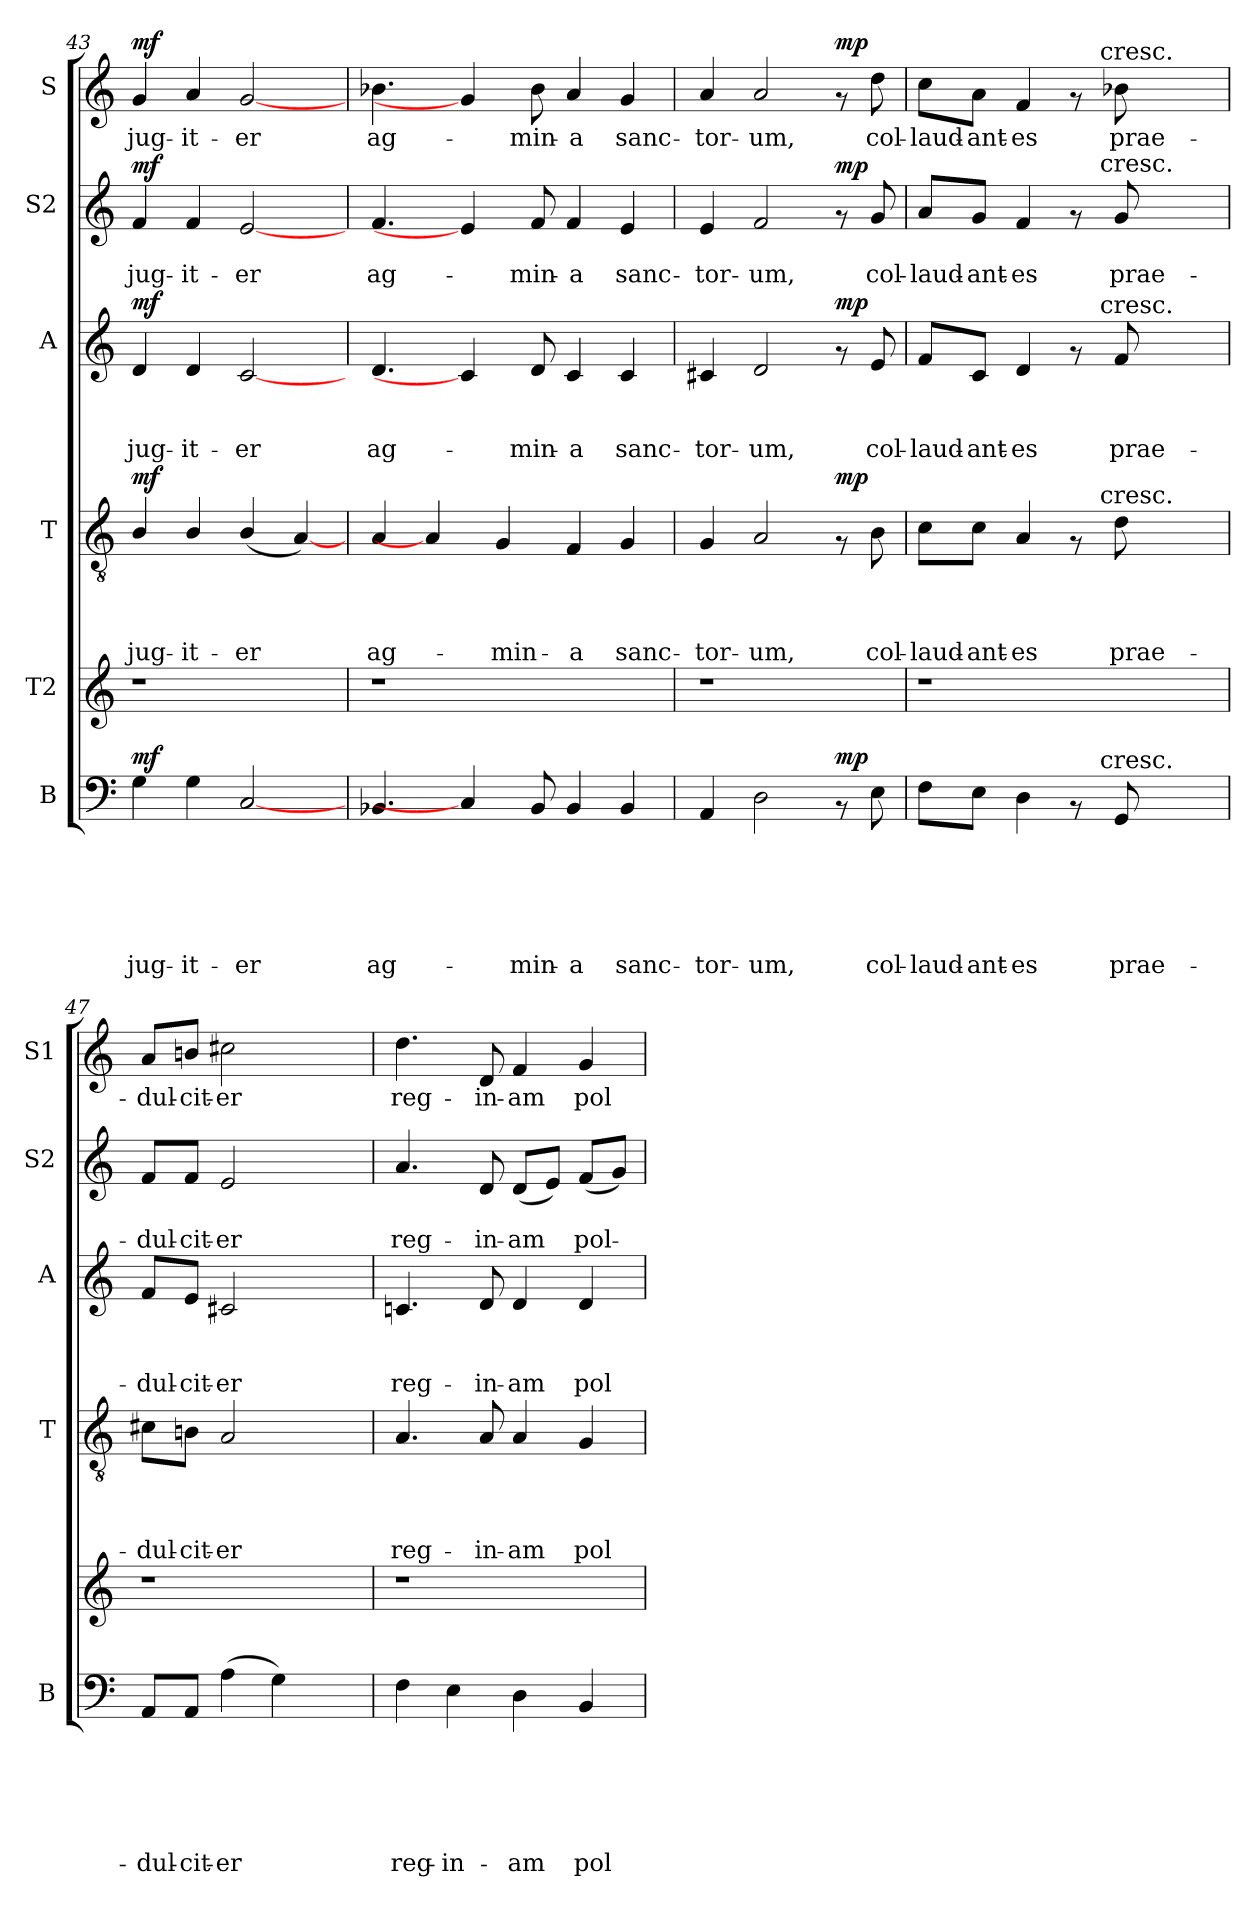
**kern	**text	**text	**text	**text	**text	**text	**dynam	**kern	**kern	**text	**text	**text	**text	**dynam	**kern	**text	**text	**text	**dynam	**kern	**text	**text	**dynam	**kern	**text	**dynam
*part6	*part6	*part6	*part6	*part6	*part6	*part6	*part6	*part5	*part4	*part4	*part4	*part4	*part4	*part4	*part3	*part3	*part3	*part3	*part3	*part2	*part2	*part2	*part2	*part1	*part1	*part1
*staff6	*staff6	*staff6	*staff6	*staff6	*staff6	*staff6	*staff6	*staff5	*staff4	*staff4	*staff4	*staff4	*staff4	*staff4	*staff3	*staff3	*staff3	*staff3	*staff3	*staff2	*staff2	*staff2	*staff2	*staff1	*staff1	*staff1
*I"B	*	*	*	*	*	*	*	*I"T2	*I"T	*	*	*	*	*	*I"A	*	*	*	*	*I"S2	*	*	*	*I"S	*	*
*I'B	*	*	*	*	*	*	*	*	*I'T	*	*	*	*	*	*I'A	*	*	*	*	*I'S2	*	*	*	*I'S1	*	*
*clefF4	*	*	*	*	*	*	*	*clefG2	*clefGv2	*	*	*	*	*	*clefG2	*	*	*	*	*clefG2	*	*	*	*clefG2	*	*
*k[]	*	*	*	*	*	*	*	*k[]	*k[]	*	*	*	*	*	*k[]	*	*	*	*	*k[]	*	*	*	*k[]	*	*
*C:	*	*	*	*	*	*	*	*C:	*C:	*	*	*	*	*	*C:	*	*	*	*	*C:	*	*	*	*C:	*	*
=43	=43	=43	=43	=43	=43	=43	=43	=43	=43	=43	=43	=43	=43	=43	=43	=43	=43	=43	=43	=43	=43	=43	=43	=43	=43	=43
!	!	!	!	!	!	!LO:LY:b	!LO:DY:a	!	!	!	!	!	!LO:LY:b	!LO:DY:a	!	!	!	!LO:LY:b	!LO:DY:a	!	!	!LO:LY:b	!LO:DY:a	!	!LO:LY:b	!LO:DY:a
4G\	.	.	.	.	.	jug-	mf	1r	4B/	.	.	.	jug-	mf	4d/	.	.	jug-	mf	4f/	.	jug-	mf	4g/	jug-	mf
!	!	!	!	!	!	!LO:LY:b	!	!	!	!	!	!	!LO:LY:b	!	!	!	!	!LO:LY:b	!	!	!	!LO:LY:b	!	!	!LO:LY:b	!
4G\	.	.	.	.	.	-it-	.	.	4B/	.	.	.	-it-	.	4d/	.	.	-it-	.	4f/	.	-it-	.	4a/	-it-	.
!	!	!	!	!	!	!LO:LY:b	!	!	!	!	!	!	!LO:LY:b	!	!	!	!	!LO:LY:b	!	!	!	!LO:LY:b	!	!	!LO:LY:b	!
[2C/	.	.	.	.	.	-er	.	.	(<4B/	.	.	.	-er	.	[2c/	.	.	-er	.	[2e/	.	-er	.	[2g/	-er	.
.	.	.	.	.	.	.	.	.	[4A/)	.	.	.	.	.	.	.	.	.	.	.	.	.	.	.	.	.
=44	=44	=44	=44	=44	=44	=44	=44	=44	=44	=44	=44	=44	=44	=44	=44	=44	=44	=44	=44	=44	=44	=44	=44	=44	=44	=44
!	!	!	!	!	!	!LO:LY:b	!	!	!	!	!	!	!LO:LY:b	!	!	!	!	!LO:LY:b	!	!	!	!LO:LY:b	!	!	!LO:LY:b	!
4.BB-X/	.	.	.	.	.	ag-	.	1r	4A/	.	.	.	ag-	.	4.d/	.	.	ag-	.	4.f/	.	ag-	.	4.b-X\	ag-	.
.	.	.	.	.	.	.	.	.	4A/]	.	.	.	.	.	.	.	.	.	.	.	.	.	.	.	.	.
4C/]	.	.	.	.	.	.	.	.	.	.	.	.	.	.	4c/]	.	.	.	.	4e/]	.	.	.	4g/]	.	.
!	!	!	!	!	!	!	!	!	!	!	!	!	!LO:LY:b	!	!	!	!	!	!	!	!	!	!	!	!	!
.	.	.	.	.	.	.	.	.	4G/	.	.	.	-min-	.	.	.	.	.	.	.	.	.	.	.	.	.
!	!	!	!	!	!	!LO:LY:b	!	!	!	!	!	!	!	!	!	!	!	!LO:LY:b	!	!	!	!LO:LY:b	!	!	!LO:LY:b	!
8BB-/	.	.	.	.	.	-min-	.	.	.	.	.	.	.	.	8d/	.	.	-min-	.	8f/	.	-min-	.	8b-\	-min-	.
!	!	!	!	!	!	!LO:LY:b	!	!	!	!	!	!	!LO:LY:b	!	!	!	!	!LO:LY:b	!	!	!	!LO:LY:b	!	!	!LO:LY:b	!
4BB-/	.	.	.	.	.	-a	.	.	4F/	.	.	.	-a	.	4c/	.	.	-a	.	4f/	.	-a	.	4a/	-a	.
!	!	!	!	!	!	!LO:LY:b	!	!	!	!	!	!	!LO:LY:b	!	!	!	!	!LO:LY:b	!	!	!	!LO:LY:b	!	!	!LO:LY:b	!
4BB-/	.	.	.	.	.	sanc-	.	4ryy	4G/	.	.	.	sanc-	.	4c/	.	.	sanc-	.	4e/	.	sanc-	.	4g/	sanc-	.
!!LO:PB:g=z
=45	=45	=45	=45	=45	=45	=45	=45	=45	=45	=45	=45	=45	=45	=45	=45	=45	=45	=45	=45	=45	=45	=45	=45	=45	=45	=45
!	!	!	!	!	!	!LO:LY:b	!	!	!	!	!	!	!LO:LY:b	!	!	!	!	!LO:LY:b	!	!	!	!LO:LY:b	!	!	!LO:LY:b	!
4AA/	.	.	.	.	.	-tor-	.	1r	4G/	.	.	.	-tor-	.	4c#X/	.	.	-tor-	.	4e/	.	-tor-	.	4a/	-tor-	.
!	!	!	!	!	!	!LO:LY:b	!	!	!	!	!	!	!LO:LY:b	!	!	!	!	!LO:LY:b	!	!	!	!LO:LY:b	!	!	!LO:LY:b	!
2D\	.	.	.	.	.	-um,	.	.	2A/	.	.	.	-um,	.	2d/	.	.	-um,	.	2f/	.	-um,	.	2a/	-um,	.
!	!	!	!	!	!	!	!LO:DY:a	!	!	!	!	!	!	!LO:DY:a	!	!	!	!	!LO:DY:a	!	!	!	!LO:DY:a	!	!	!LO:DY:a
8rAA	.	.	.	.	.	.	mp	.	8rF	.	.	.	.	mp	8rf	.	.	.	mp	8rf	.	.	mp	8rf	.	mp
!	!	!	!	!	!	!LO:LY:b	!	!	!	!	!	!	!LO:LY:b	!	!	!	!	!LO:LY:b	!	!	!	!LO:LY:b	!	!	!LO:LY:b	!
8E\	.	.	.	.	.	col-	.	.	8B\	.	.	.	col-	.	8e/	.	.	col-	.	8g/	.	col-	.	8dd\	col-	.
=46	=46	=46	=46	=46	=46	=46	=46	=46	=46	=46	=46	=46	=46	=46	=46	=46	=46	=46	=46	=46	=46	=46	=46	=46	=46	=46
!	!	!	!	!	!	!LO:LY:b	!	!	!	!	!	!	!LO:LY:b	!	!	!	!	!LO:LY:b	!	!	!	!LO:LY:b	!	!	!LO:LY:b	!
*^	*	*	*	*	*	*	*	*	*^	*	*	*	*	*	*^	*	*	*	*	*^	*	*	*	*^	*	*
8F\L	2ryy	.	.	.	.	.	-laud-	.	1r	8c\L	2ryy	.	.	.	-laud-	.	8f/L	2ryy	.	.	-laud-	.	8a/L	2ryy	.	-laud-	.	8cc\L	2ryy	-laud-	.
!	!	!	!	!	!	!	!LO:LY:b	!	!	!	!	!	!	!	!LO:LY:b	!	!	!	!	!	!LO:LY:b	!	!	!	!	!LO:LY:b	!	!	!	!LO:LY:b	!
8E\J	.	.	.	.	.	.	-ant-	.	.	8c\J	.	.	.	.	-ant-	.	8c/J	.	.	.	-ant-	.	8g/J	.	.	-ant-	.	8a\J	.	-ant-	.
!	!	!	!	!	!	!	!LO:LY:b	!	!	!	!	!	!	!	!LO:LY:b	!	!	!	!	!	!LO:LY:b	!	!	!	!	!LO:LY:b	!	!	!	!LO:LY:b	!
4D\	.	.	.	.	.	.	-es	.	.	4A/	.	.	.	.	-es	.	4d/	.	.	.	-es	.	4f/	.	.	-es	.	4f/	.	-es	.
8rAA	16.ryy	.	.	.	.	.	.	.	.	8rF	16.ryy	.	.	.	.	.	8rf	16.ryy	.	.	.	.	8rf	16.ryy	.	.	.	8rf	16.ryy	.	.
!	!	!	!	!	!	!	!	!	!	!	!	!	!	!	!	!	!	!	!	!	!	!	!	!	!	!	!	!	!LO:TX:a:t=cresc.	!	!
!	!	!	!	!	!	!	!	!	!	!	!	!	!	!	!	!	!	!	!	!	!	!	!	!LO:TX:a:t=cresc.	!	!	!	!	!	!	!
!	!	!	!	!	!	!	!	!	!	!	!	!	!	!	!	!	!	!LO:TX:a:t=cresc.	!	!	!	!	!	!	!	!	!	!	!	!	!
!	!	!	!	!	!	!	!	!	!	!	!LO:TX:a:t=cresc.	!	!	!	!	!	!	!	!	!	!	!	!	!	!	!	!	!	!	!	!
!	!LO:TX:a:t=cresc.	!	!	!	!	!	!	!	!	!	!	!	!	!	!	!	!	!	!	!	!	!	!	!	!	!	!	!	!	!	!
.	4ryy	.	.	.	.	.	.	.	.	.	4ryy	.	.	.	.	.	.	4ryy	.	.	.	.	.	4ryy	.	.	.	.	4ryy	.	.
!	!	!	!	!	!	!	!LO:LY:b	!	!	!	!	!	!	!	!LO:LY:b	!	!	!	!	!	!LO:LY:b	!	!	!	!	!LO:LY:b	!	!	!	!LO:LY:b	!
8GG/	.	.	.	.	.	.	prae-	.	.	8d\	.	.	.	.	prae-	.	8f/	.	.	.	prae-	.	8g/	.	.	prae-	.	8b-X\	.	prae-	.
4ryy	.	.	.	.	.	.	.	.	.	4ryy	.	.	.	.	.	.	4ryy	.	.	.	.	.	4ryy	.	.	.	.	4ryy	.	.	.
.	8ryy	.	.	.	.	.	.	.	.	.	8ryy	.	.	.	.	.	.	8ryy	.	.	.	.	.	8ryy	.	.	.	.	8ryy	.	.
.	32ryy	.	.	.	.	.	.	.	.	.	32ryy	.	.	.	.	.	.	32ryy	.	.	.	.	.	32ryy	.	.	.	.	32ryy	.	.
=47	=47	=47	=47	=47	=47	=47	=47	=47	=47	=47	=47	=47	=47	=47	=47	=47	=47	=47	=47	=47	=47	=47	=47	=47	=47	=47	=47	=47	=47	=47	=47
!	!	!	!	!	!	!	!LO:LY:b	!	!	!	!	!	!	!	!LO:LY:b	!	!	!	!	!	!LO:LY:b	!	!	!	!	!LO:LY:b	!	!	!	!LO:LY:b	!
*	*	*	*	*	*	*	*	*	*	*v	*v	*	*	*	*	*	*	*	*	*	*	*	*v	*v	*	*	*	*v	*v	*	*
*v	*v	*	*	*	*	*	*	*	*	*	*	*	*	*	*	*v	*v	*	*	*	*	*	*	*	*	*	*	*
8AA/L	.	.	.	.	.	-dul-	.	1r	8c#X\L	.	.	.	-dul-	.	8f/L	.	.	-dul-	.	8f/L	.	-dul-	.	8a/L	-dul-	.
!	!	!	!	!	!	!LO:LY:b	!	!	!	!	!	!	!LO:LY:b	!	!	!	!	!LO:LY:b	!	!	!	!LO:LY:b	!	!	!LO:LY:b	!
8AA/J	.	.	.	.	.	-cit-	.	.	8Bn\J	.	.	.	-cit-	.	8e/J	.	.	-cit-	.	8f/J	.	-cit-	.	8bn/J	-cit-	.
!	!	!	!	!	!	!LO:LY:b	!	!	!	!	!	!	!LO:LY:b	!	!	!	!	!LO:LY:b	!	!	!	!LO:LY:b	!	!	!LO:LY:b	!
(>4A\	.	.	.	.	.	-er	.	.	2A/	.	.	.	-er	.	2c#X/	.	.	-er	.	2e/	.	-er	.	2cc#X\	-er	.
4G\)	.	.	.	.	.	.	.	.	.	.	.	.	.	.	.	.	.	.	.	.	.	.	.	.	.	.
4ryy	.	.	.	.	.	.	.	.	4ryy	.	.	.	.	.	4ryy	.	.	.	.	4ryy	.	.	.	4ryy	.	.
=48	=48	=48	=48	=48	=48	=48	=48	=48	=48	=48	=48	=48	=48	=48	=48	=48	=48	=48	=48	=48	=48	=48	=48	=48	=48	=48
!	!	!	!	!	!	!LO:LY:b	!	!	!	!	!	!	!LO:LY:b	!	!	!	!	!LO:LY:b	!	!	!	!LO:LY:b	!	!	!LO:LY:b	!
4F\	.	.	.	.	.	reg-	.	1r	4.A/	.	.	.	reg-	.	4.cn/	.	.	reg-	.	4.a/	.	reg-	.	4.dd\	reg-	.
!	!	!	!	!	!	!LO:LY:b	!	!	!	!	!	!	!	!	!	!	!	!	!	!	!	!	!	!	!	!
4E\	.	.	.	.	.	-in-	.	.	.	.	.	.	.	.	.	.	.	.	.	.	.	.	.	.	.	.
!	!	!	!	!	!	!	!	!	!	!	!	!	!LO:LY:b	!	!	!	!	!LO:LY:b	!	!	!	!LO:LY:b	!	!	!LO:LY:b	!
.	.	.	.	.	.	.	.	.	8A/	.	.	.	-in-	.	8d/	.	.	-in-	.	8d/	.	-in-	.	8d/	-in-	.
!	!	!	!	!	!	!LO:LY:b	!	!	!	!	!	!	!LO:LY:b	!	!	!	!	!LO:LY:b	!	!	!	!LO:LY:b	!	!	!LO:LY:b	!
4D\	.	.	.	.	.	-am	.	.	4A/	.	.	.	-am	.	4d/	.	.	-am	.	(<8d/L	.	-am	.	4f/	-am	.
.	.	.	.	.	.	.	.	.	.	.	.	.	.	.	.	.	.	.	.	8e/J)	.	.	.	.	.	.
!	!	!	!	!	!	!LO:LY:b	!	!	!	!	!	!	!LO:LY:b	!	!	!	!	!LO:LY:b	!	!	!	!LO:LY:b	!	!	!LO:LY:b	!
4BB/	.	.	.	.	.	pol-	.	.	4G/	.	.	.	pol-	.	4d/	.	.	pol-	.	(<8f/L	.	pol-	.	4g/	pol-	.
.	.	.	.	.	.	.	.	.	.	.	.	.	.	.	.	.	.	.	.	8g/J)	.	.	.	.	.	.
=	=	=	=	=	=	=	=	=	=	=	=	=	=	=	=	=	=	=	=	=	=	=	=	=	=	=
*-	*-	*-	*-	*-	*-	*-	*-	*-	*-	*-	*-	*-	*-	*-	*-	*-	*-	*-	*-	*-	*-	*-	*-	*-	*-	*-
